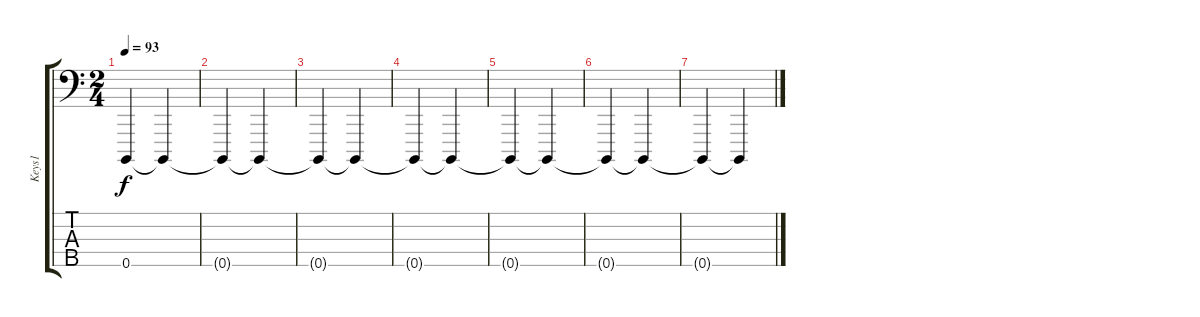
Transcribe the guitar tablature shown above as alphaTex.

\track ("Keys1" "Keys1") {instrument stringensemble1}
\staff {score tabs}
\tuning (G2 D2 A1 E1 B0) {hide}
\ts (2 4)
\tempo 93
\clef f4
\ks c
0.5{t}.4{dy f} 0.5{t}.4 |
0.5{t}.4{volume 2} 0.5{t}.4 |
0.5{t}.4 0.5{t}.4 |
0.5{t}.4 0.5{t}.4 |
0.5{t}.4 0.5{t}.4 |
0.5{t}.4{volume 1} 0.5{t}.4 |
0.5{t}.4{volume 0} 0.5{t}.4
